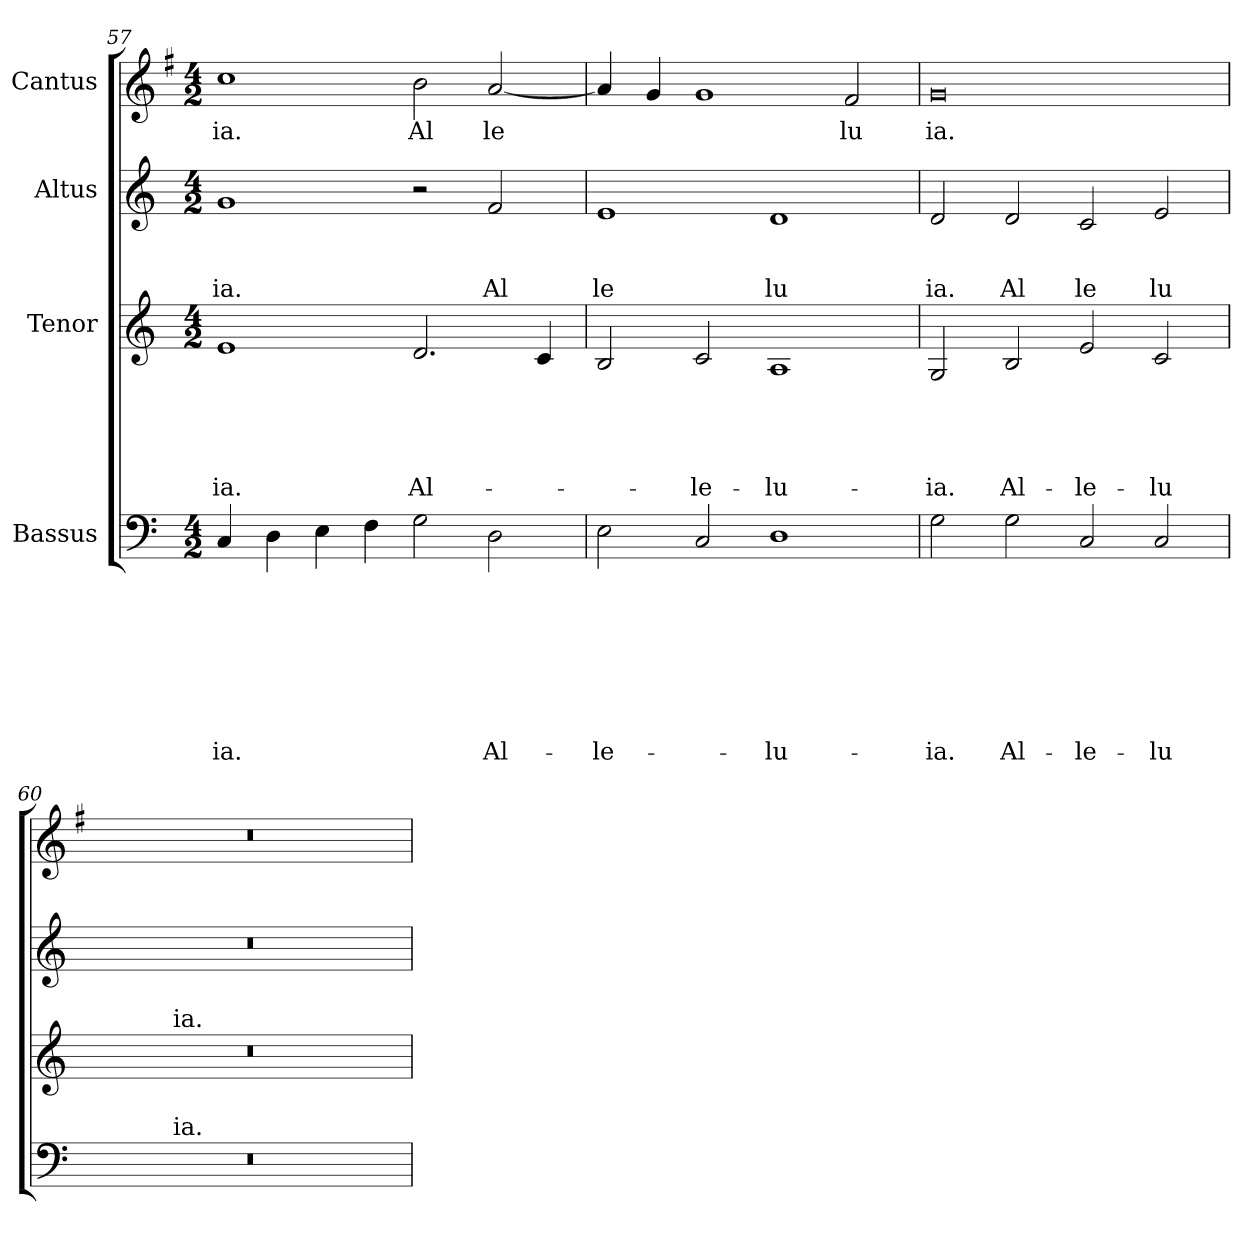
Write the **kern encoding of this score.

**kern	**text	**text	**text	**text	**text	**text	**text	**text	**kern	**text	**text	**text	**text	**text	**kern	**text	**text	**text	**kern	**text
*part4	*part4	*part4	*part4	*part4	*part4	*part4	*part4	*part4	*part3	*part3	*part3	*part3	*part3	*part3	*part2	*part2	*part2	*part2	*part1	*part1
*staff4	*staff4	*staff4	*staff4	*staff4	*staff4	*staff4	*staff4	*staff4	*staff3	*staff3	*staff3	*staff3	*staff3	*staff3	*staff2	*staff2	*staff2	*staff2	*staff1	*staff1
*I"Bassus	*	*	*	*	*	*	*	*	*I"Tenor	*	*	*	*	*	*I"Altus	*	*	*	*I"Cantus	*
*clefF4	*	*	*	*	*	*	*	*	*clefG2	*	*	*	*	*	*clefG2	*	*	*	*clefG2	*
*	*	*	*	*	*	*	*	*	*	*	*	*	*	*	*	*	*	*	*ITrd-3c-5	*
*k[]	*	*	*	*	*	*	*	*	*k[]	*	*	*	*	*	*k[]	*	*	*	*k[]	*
*C:	*	*	*	*	*	*	*	*	*C:	*	*	*	*	*	*C:	*	*	*	*C:	*
*M4/2	*	*	*	*	*	*	*	*	*M4/2	*	*	*	*	*	*M4/2	*	*	*	*M4/2	*
=57	=57	=57	=57	=57	=57	=57	=57	=57	=57	=57	=57	=57	=57	=57	=57	=57	=57	=57	=57	=57
!	!	!	!	!	!	!	!	!LO:LY:b	!	!	!	!	!	!LO:LY:b	!	!	!	!LO:LY:b	!	!LO:LY:b
4C/	.	.	.	.	.	.	.	-ia.	1e	.	.	.	.	-ia.	1g	.	.	ia.	1ff	ia.
4D\	.	.	.	.	.	.	.	.	.	.	.	.	.	.	.	.	.	.	.	.
4E\	.	.	.	.	.	.	.	.	.	.	.	.	.	.	.	.	.	.	.	.
4F\	.	.	.	.	.	.	.	.	.	.	.	.	.	.	.	.	.	.	.	.
!	!	!	!	!	!	!	!	!	!	!	!	!	!	!LO:LY:b	!	!	!	!	!	!LO:LY:b
2G\	.	.	.	.	.	.	.	.	2.d/	.	.	.	.	Al-	2r	.	.	.	2ee\	Al
!	!	!	!	!	!	!	!	!LO:LY:b	!	!	!	!	!	!	!	!	!	!LO:LY:b	!	!LO:LY:b
2D\	.	.	.	.	.	.	.	Al-	.	.	.	.	.	.	2f/	.	.	Al	[<2dd/	le
.	.	.	.	.	.	.	.	.	4c/	.	.	.	.	.	.	.	.	.	.	.
=58	=58	=58	=58	=58	=58	=58	=58	=58	=58	=58	=58	=58	=58	=58	=58	=58	=58	=58	=58	=58
!	!	!	!	!	!	!	!	!LO:LY:b	!	!	!	!	!	!	!	!	!	!LO:LY:b	!	!
2E\	.	.	.	.	.	.	.	-le-	2B/	.	.	.	.	.	1e	.	.	le	4dd/]	.
.	.	.	.	.	.	.	.	.	.	.	.	.	.	.	.	.	.	.	4cc/	.
!	!	!	!	!	!	!	!	!	!	!	!	!	!	!LO:LY:b	!	!	!	!	!	!
2C/	.	.	.	.	.	.	.	.	2c/	.	.	.	.	-le-	.	.	.	.	1cc	.
!	!	!	!	!	!	!	!	!LO:LY:b	!	!	!	!	!	!LO:LY:b	!	!	!	!LO:LY:b	!	!
1D	.	.	.	.	.	.	.	-lu-	1A	.	.	.	.	-lu-	1d	.	.	lu	.	.
!	!	!	!	!	!	!	!	!	!	!	!	!	!	!	!	!	!	!	!	!LO:LY:b
.	.	.	.	.	.	.	.	.	.	.	.	.	.	.	.	.	.	.	2b/	lu
=59	=59	=59	=59	=59	=59	=59	=59	=59	=59	=59	=59	=59	=59	=59	=59	=59	=59	=59	=59	=59
!	!	!	!	!	!	!	!	!LO:LY:b	!	!	!	!	!	!LO:LY:b	!	!	!	!LO:LY:b	!	!LO:LY:b
2G\	.	.	.	.	.	.	.	-ia.	2G/	.	.	.	.	-ia.	2d/	.	.	ia.	0cc	ia.
!	!	!	!	!	!	!	!	!LO:LY:b	!	!	!	!	!	!LO:LY:b	!	!	!	!LO:LY:b	!	!
2G\	.	.	.	.	.	.	.	Al-	2B/	.	.	.	.	Al-	2d/	.	.	Al	.	.
!	!	!	!	!	!	!	!	!LO:LY:b	!	!	!	!	!	!LO:LY:b	!	!	!	!LO:LY:b	!	!
2C/	.	.	.	.	.	.	.	-le-	2e/	.	.	.	.	-le-	2c/	.	.	le	.	.
!	!	!	!	!	!	!	!	!LO:LY:b	!	!	!	!	!	!LO:LY:b	!	!	!	!LO:LY:b	!	!
2C/	.	.	.	.	.	.	.	-lu-	2c/	.	.	.	.	-lu-	2e/	.	.	lu	.	.
=60	=60	=60	=60	=60	=60	=60	=60	=60	=60	=60	=60	=60	=60	=60	=60	=60	=60	=60	=60	=60
*^	*	*	*	*	*	*	*	*	*^	*	*	*	*	*	*	*	*	*	*	*
0r	4ryy	.	.	.	.	.	.	.	.	0r	4ryy	.	.	.	.	.	0r	.	.	.	0r	.
.	16.ryy	.	.	.	.	.	.	.	.	.	16.ryy	.	.	.	.	.	.	.	.	.	.	.
!	!	!	!	!	!	!	!	!	!	!	!LO:TX:a:t=ia.	!	!	!	!	!	!	!	!	!	!	!
!	!LO:TX:a:t=ia.	!	!	!	!	!	!	!	!	!	!	!	!	!	!	!	!	!	!	!	!	!
.	1ryy	.	.	.	.	.	.	.	.	.	1ryy	.	.	.	.	.	.	.	.	.	.	.
.	2ryy	.	.	.	.	.	.	.	.	.	2ryy	.	.	.	.	.	.	.	.	.	.	.
.	8ryy	.	.	.	.	.	.	.	.	.	8ryy	.	.	.	.	.	.	.	.	.	.	.
.	32ryy	.	.	.	.	.	.	.	.	.	32ryy	.	.	.	.	.	.	.	.	.	.	.
*v	*v	*	*	*	*	*	*	*	*	*	*	*	*	*	*	*	*	*	*	*	*	*
*	*	*	*	*	*	*	*	*	*v	*v	*	*	*	*	*	*	*	*	*	*	*
=	=	=	=	=	=	=	=	=	=	=	=	=	=	=	=	=	=	=	=	=
*-	*-	*-	*-	*-	*-	*-	*-	*-	*-	*-	*-	*-	*-	*-	*-	*-	*-	*-	*-	*-
